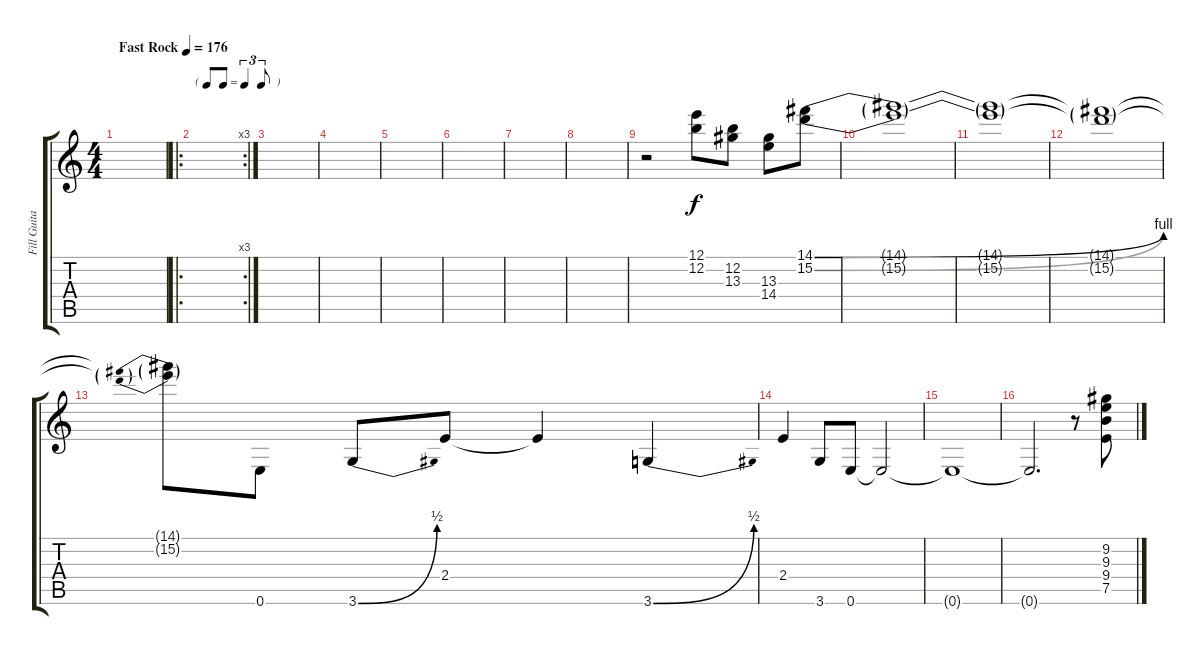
\track ("Fill Guitar" "Fill Guita") {instrument overdrivenguitar}
\staff {score tabs}
\tuning (E4 B3 G3 D3 A2 E2) {hide}
\ts (4 4)
\tempo (176 "Fast Rock")
\clef g2
\ks c
|
\ro
\rc 3
\tf triplet8th
|
|
|
|
|
|
|
r.2 (12.1 12.2).8 (12.2 13.3).8 (13.3 14.4).8 (14.1{be (bend 0 0 60 4)} 15.2{be (bend 0 0 60 4)}).8 |
(14.1{t} 15.2{t}).1 |
(14.1{t} 15.2{t}).1 |
(14.1{t} 15.2{t}).1 |
(14.1{be (prebend 0 4 60 4) t} 15.2{be (prebend 0 4 60 4) t}).8 0.6.8 3.6{be (bend 0 0 60 2)}.8 2.4.8 2.4{t}.4 3.6{be (bend 0 0 60 2)}.4 |
2.4.4 3.6.8 0.6.8 0.6{t}.2 |
0.6{t}.1 |
0.6{t}.2{d} r.8 (9.2 9.3 9.4 7.5).8
